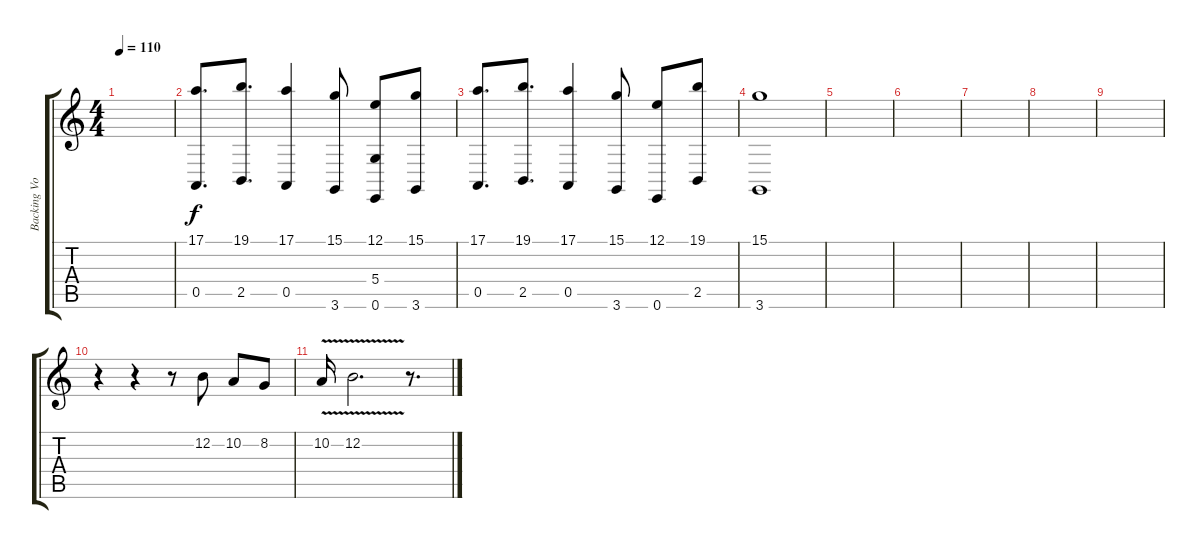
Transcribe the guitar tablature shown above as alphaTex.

\track ("Backing Vocals" "Backing Vo") {instrument choiraahs}
\staff {score tabs}
\tuning (E4 B3 G3 D3 A2 E2) {hide}
\ts (4 4)
\tempo 110
\clef g2
\ks c
|
(17.1 0.5).8{d} (19.1 2.5).8{d} (17.1 0.5).4 (15.1 3.6).8 (12.1 5.4 0.6).8 (15.1 3.6).8 |
(17.1 0.5).8{d} (19.1 2.5).8{d} (17.1 0.5).4 (15.1 3.6).8 (12.1 0.6).8 (19.1 2.5).8 |
(15.1 3.6).1 |
|
|
|
|
|
r.4 r.4 r.8 12.2.8 10.2.8 8.2.8 |
10.2{v}.16 12.2{v}.2{d} r.8{d}
